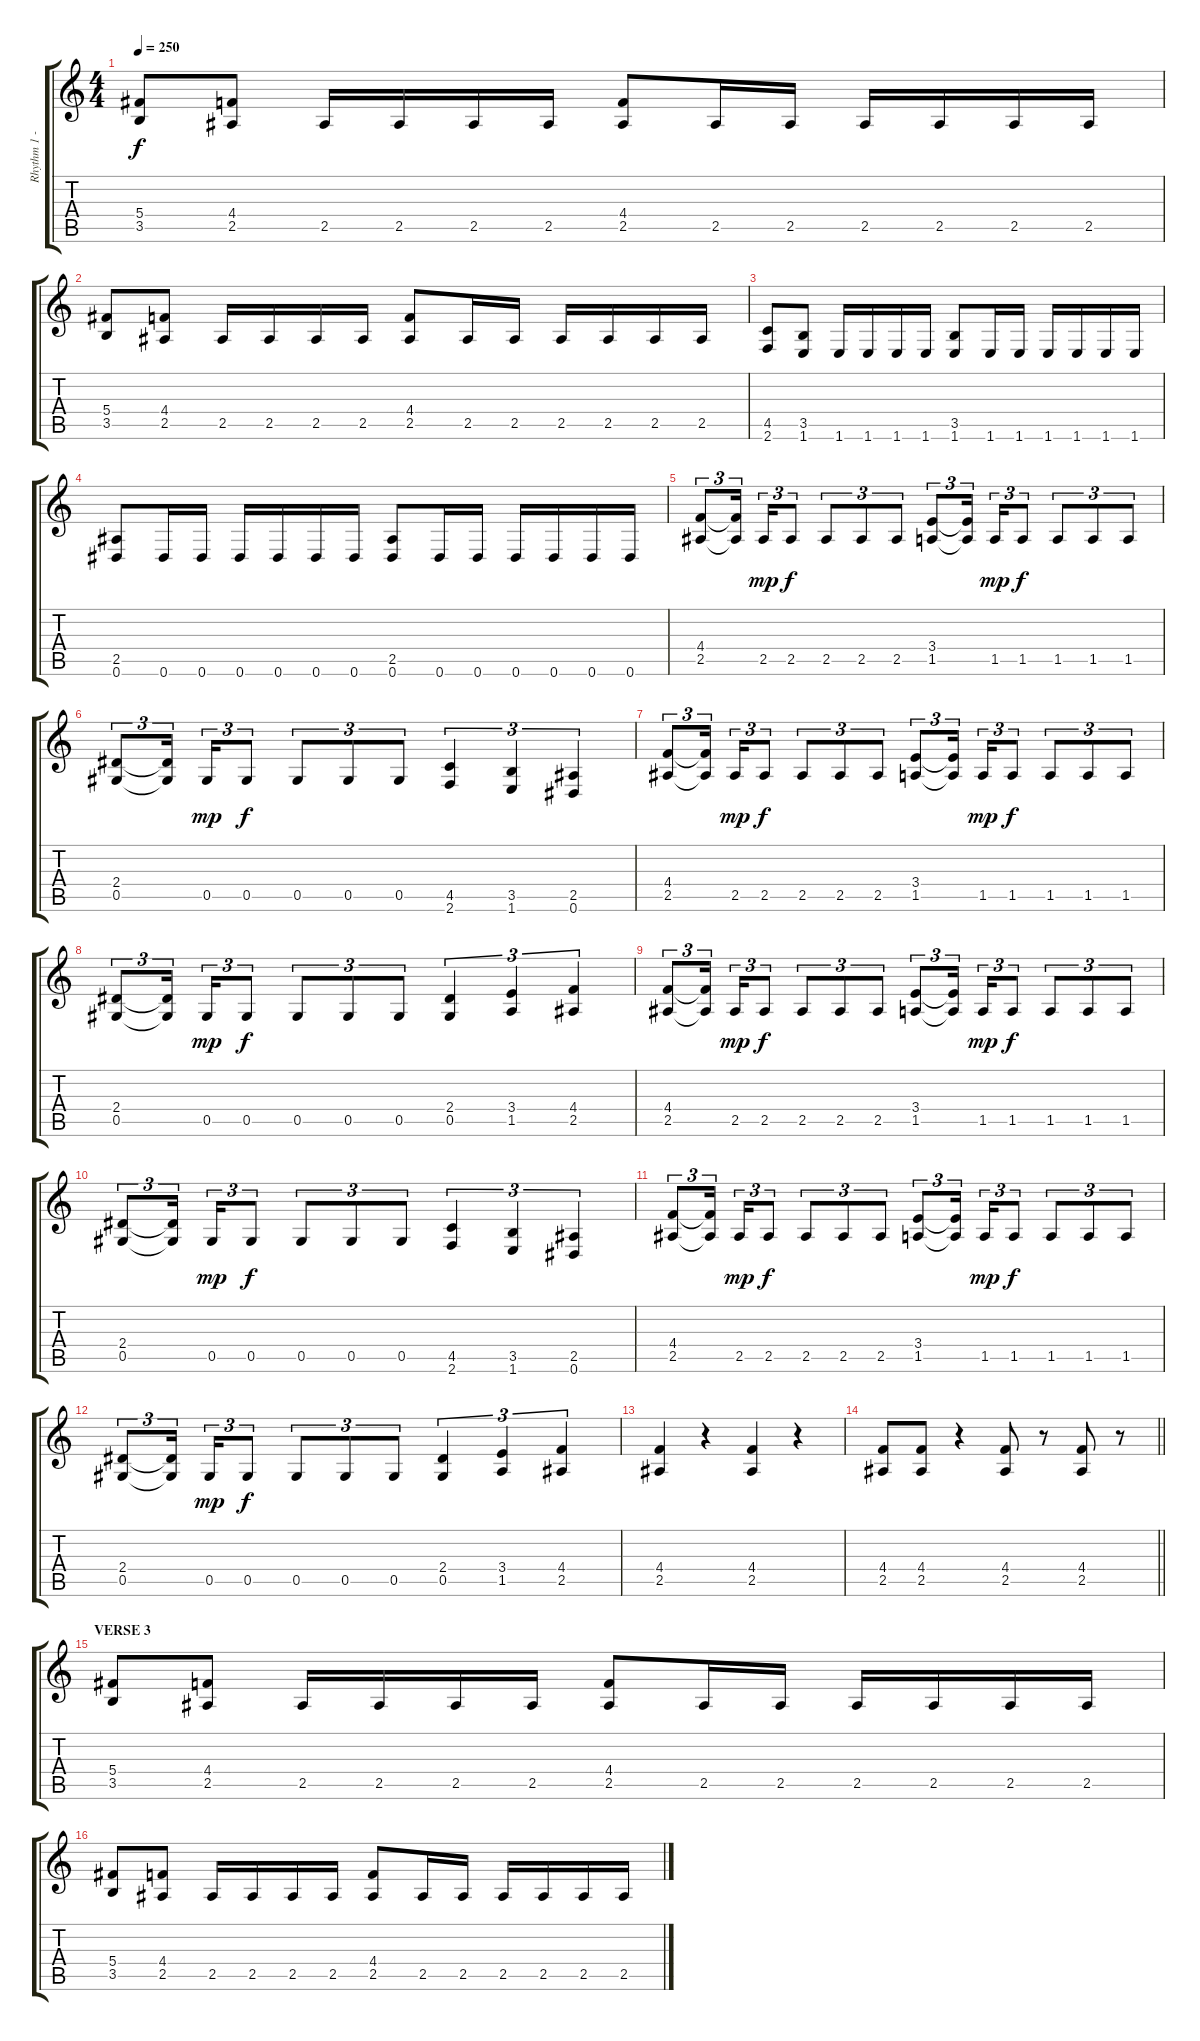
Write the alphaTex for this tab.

\track ("Rhythm 1 - Ronny Dorian" "Rhythm 1 -") {instrument distortionguitar}
\staff {score tabs}
\tuning (Eb4 Bb3 Gb3 Db3 Ab2 Eb2) {hide}
\ts (4 4)
\tempo 250
\clef g2
\ks c
(5.4 3.5).8{dy f} (4.4 2.5).8 2.5.16 2.5.16 2.5.16 2.5.16 (4.4 2.5).8 2.5.16 2.5.16 2.5.16 2.5.16 2.5.16 2.5.16 |
(5.4 3.5).8 (4.4 2.5).8 2.5.16 2.5.16 2.5.16 2.5.16 (4.4 2.5).8 2.5.16 2.5.16 2.5.16 2.5.16 2.5.16 2.5.16 |
(4.5 2.6).8 (3.5 1.6).8 1.6.16 1.6.16 1.6.16 1.6.16 (3.5 1.6).8 1.6.16 1.6.16 1.6.16 1.6.16 1.6.16 1.6.16 |
(2.5 0.6).8 0.6.16 0.6.16 0.6.16 0.6.16 0.6.16 0.6.16 (2.5 0.6).8 0.6.16 0.6.16 0.6.16 0.6.16 0.6.16 0.6.16 |
(4.4 2.5).8{tu (3 2)} (4.4{t} 2.5{t}).16{tu (3 2) beam splitsecondary} 2.5.16{tu (3 2) dy mp} 2.5.8{tu (3 2) dy f} 2.5.8{tu (3 2)} 2.5.8{tu (3 2)} 2.5.8{tu (3 2)} (3.4 1.5).8{tu (3 2)} (3.4{t} 1.5{t}).16{tu (3 2) beam splitsecondary} 1.5.16{tu (3 2) dy mp} 1.5.8{tu (3 2) dy f} 1.5.8{tu (3 2)} 1.5.8{tu (3 2)} 1.5.8{tu (3 2)} |
(2.4 0.5).8{tu (3 2)} (2.4{t} 0.5{t}).16{tu (3 2) beam splitsecondary} 0.5.16{tu (3 2) dy mp} 0.5.8{tu (3 2) dy f} 0.5.8{tu (3 2)} 0.5.8{tu (3 2)} 0.5.8{tu (3 2)} (4.5 2.6).4{tu (3 2)} (3.5 1.6).4{tu (3 2)} (2.5 0.6).4{tu (3 2)} |
(4.4 2.5).8{tu (3 2)} (4.4{t} 2.5{t}).16{tu (3 2) beam splitsecondary} 2.5.16{tu (3 2) dy mp} 2.5.8{tu (3 2) dy f} 2.5.8{tu (3 2)} 2.5.8{tu (3 2)} 2.5.8{tu (3 2)} (3.4 1.5).8{tu (3 2)} (3.4{t} 1.5{t}).16{tu (3 2) beam splitsecondary} 1.5.16{tu (3 2) dy mp} 1.5.8{tu (3 2) dy f} 1.5.8{tu (3 2)} 1.5.8{tu (3 2)} 1.5.8{tu (3 2)} |
(2.4 0.5).8{tu (3 2)} (2.4{t} 0.5{t}).16{tu (3 2) beam splitsecondary} 0.5.16{tu (3 2) dy mp} 0.5.8{tu (3 2) dy f} 0.5.8{tu (3 2)} 0.5.8{tu (3 2)} 0.5.8{tu (3 2)} (2.4 0.5).4{tu (3 2)} (3.4 1.5).4{tu (3 2)} (4.4 2.5).4{tu (3 2)} |
(4.4 2.5).8{tu (3 2)} (4.4{t} 2.5{t}).16{tu (3 2) beam splitsecondary} 2.5.16{tu (3 2) dy mp} 2.5.8{tu (3 2) dy f} 2.5.8{tu (3 2)} 2.5.8{tu (3 2)} 2.5.8{tu (3 2)} (3.4 1.5).8{tu (3 2)} (3.4{t} 1.5{t}).16{tu (3 2) beam splitsecondary} 1.5.16{tu (3 2) dy mp} 1.5.8{tu (3 2) dy f} 1.5.8{tu (3 2)} 1.5.8{tu (3 2)} 1.5.8{tu (3 2)} |
(2.4 0.5).8{tu (3 2)} (2.4{t} 0.5{t}).16{tu (3 2) beam splitsecondary} 0.5.16{tu (3 2) dy mp} 0.5.8{tu (3 2) dy f} 0.5.8{tu (3 2)} 0.5.8{tu (3 2)} 0.5.8{tu (3 2)} (4.5 2.6).4{tu (3 2)} (3.5 1.6).4{tu (3 2)} (2.5 0.6).4{tu (3 2)} |
(4.4 2.5).8{tu (3 2)} (4.4{t} 2.5{t}).16{tu (3 2) beam splitsecondary} 2.5.16{tu (3 2) dy mp} 2.5.8{tu (3 2) dy f} 2.5.8{tu (3 2)} 2.5.8{tu (3 2)} 2.5.8{tu (3 2)} (3.4 1.5).8{tu (3 2)} (3.4{t} 1.5{t}).16{tu (3 2) beam splitsecondary} 1.5.16{tu (3 2) dy mp} 1.5.8{tu (3 2) dy f} 1.5.8{tu (3 2)} 1.5.8{tu (3 2)} 1.5.8{tu (3 2)} |
(2.4 0.5).8{tu (3 2)} (2.4{t} 0.5{t}).16{tu (3 2) beam splitsecondary} 0.5.16{tu (3 2) dy mp} 0.5.8{tu (3 2) dy f} 0.5.8{tu (3 2)} 0.5.8{tu (3 2)} 0.5.8{tu (3 2)} (2.4 0.5).4{tu (3 2)} (3.4 1.5).4{tu (3 2)} (4.4 2.5).4{tu (3 2)} |
(4.4 2.5).4 r.4 (4.4 2.5).4 r.4 |
\barLineRight lightlight
(4.4 2.5).8 (4.4 2.5).8 r.4 (4.4 2.5).8 r.8 (4.4 2.5).8 r.8 |
\section ("" "VERSE 3")
(5.4 3.5).8 (4.4 2.5).8 2.5.16 2.5.16 2.5.16 2.5.16 (4.4 2.5).8 2.5.16 2.5.16 2.5.16 2.5.16 2.5.16 2.5.16 |
(5.4 3.5).8 (4.4 2.5).8 2.5.16 2.5.16 2.5.16 2.5.16 (4.4 2.5).8 2.5.16 2.5.16 2.5.16 2.5.16 2.5.16 2.5.16
